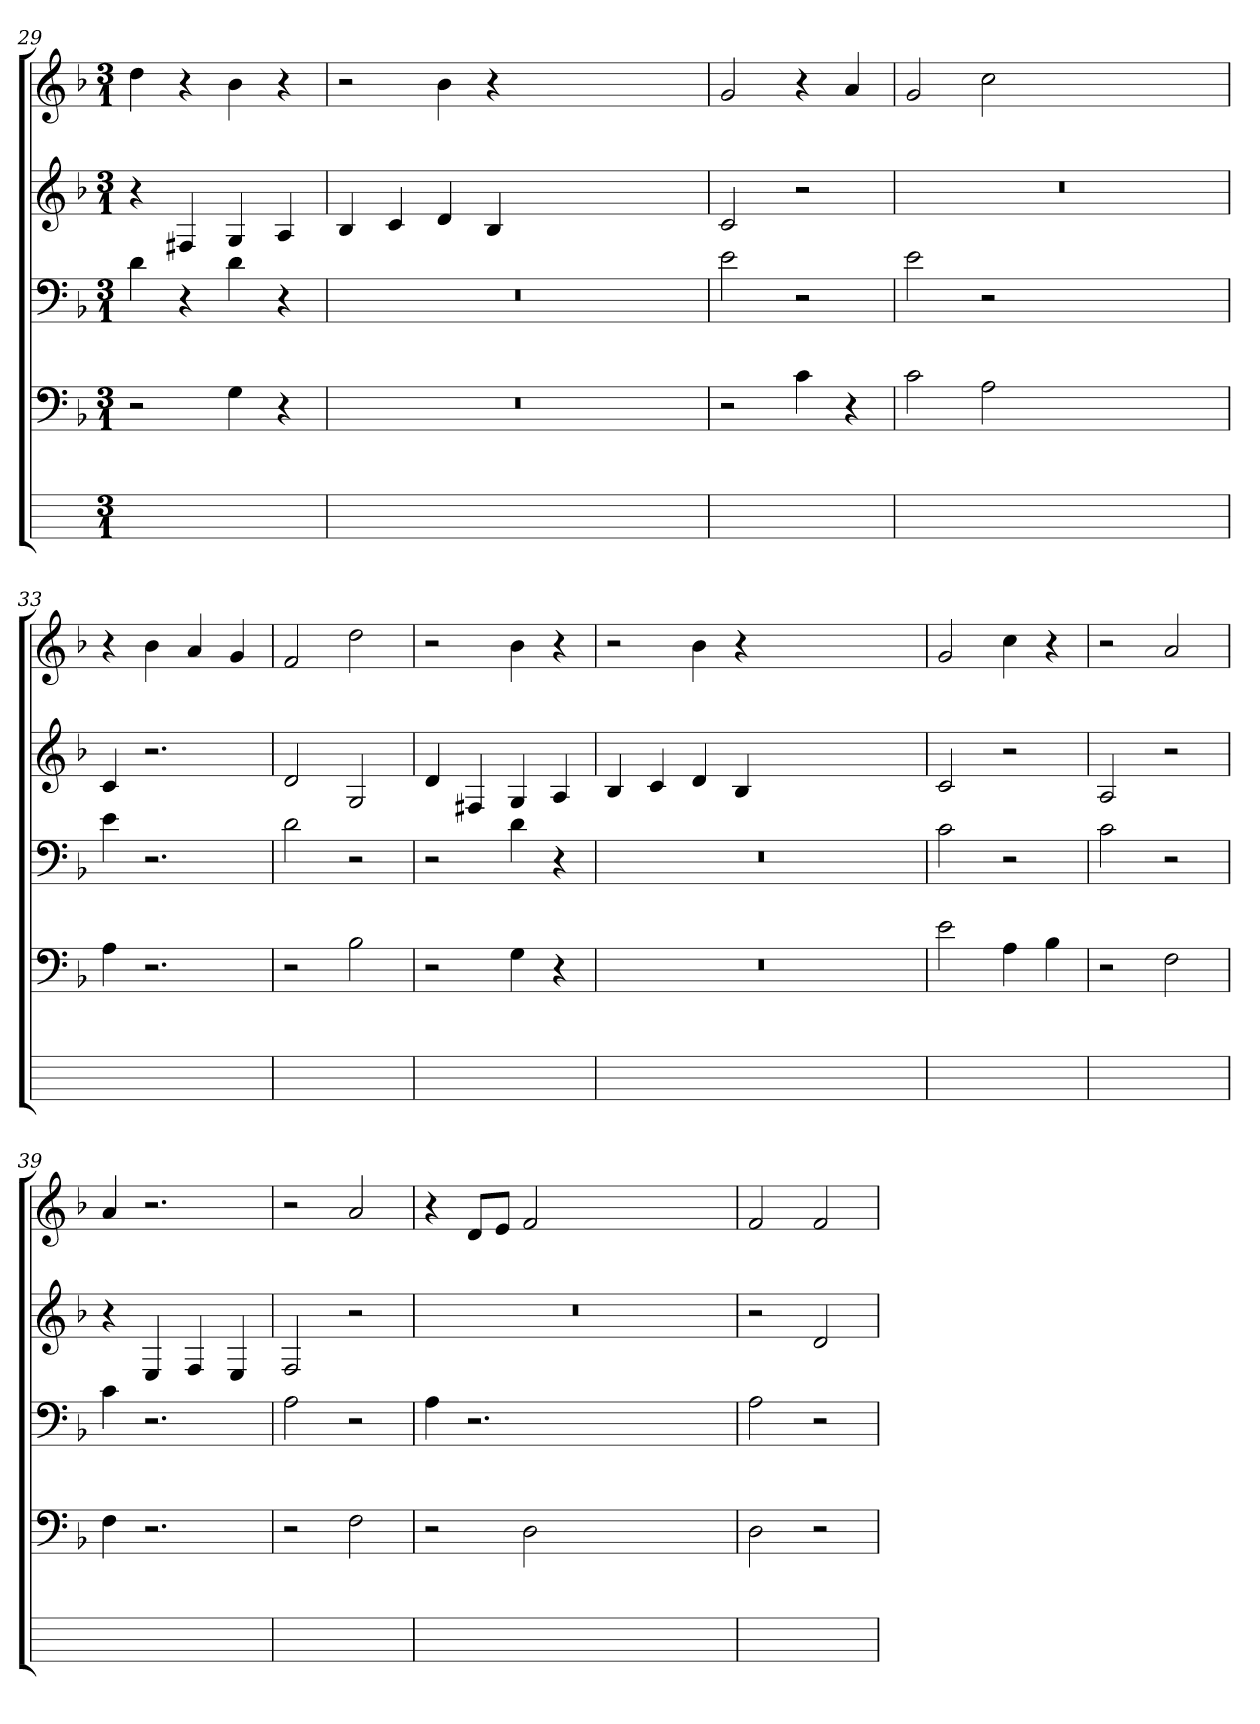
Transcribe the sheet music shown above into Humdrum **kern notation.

**kern	**kern	**kern	**kern	**kern
*part5	*part4	*part3	*part2	*part1
*staff5	*staff4	*staff3	*staff2	*staff1
*	*clefF4	*clefF4	*clefG2	*clefG2
*	*k[b-]	*k[b-]	*k[b-]	*k[b-]
*	*F:	*F:	*F:	*F:
*M3/1	*M3/1	*M3/1	*M3/1	*M3/1
=29	=29	=29	=29	=29
1ryy	2r	4di	4r	4ddi
.	.	4r	4F#Xj	4r
.	4G	4di	4G	4b-
.	4r	4r	4A	4r
=30	=30	=30	=30	=30
0.ryy	0.r	0.r	4B-	2r
.	.	.	4c	.
.	.	.	4d	4b-i
.	.	.	4B-	4r
.	.	.	0ryy	0ryy
=31	=31	=31	=31	=31
1ryy	2r	2e	2c	2g
.	4c	2r	2r	4r
.	4r	.	.	4a
=32	=32	=32	=32	=32
0.ryy	2ci	2ei	0.r	2g
.	2A	2r	.	2cc
.	0ryy	0ryy	.	0ryy
=33	=33	=33	=33	=33
1ryy	4A	4ei	4c	4r
.	2.r	2.r	2.r	4b-
.	.	.	.	4a
.	.	.	.	4g
=34	=34	=34	=34	=34
1ryy	2r	2d	2d	2f
.	2B-	2r	2G	2dd
=35	=35	=35	=35	=35
1ryy	2r	2r	4dZ	2r
.	.	.	4F#Xj	.
.	4G	4di	4G	4b-
.	4r	4r	4A	4r
=36	=36	=36	=36	=36
0.ryy	0.r	0.r	4B-	2r
.	.	.	4c	.
.	.	.	4d	4b-i
.	.	.	4B-	4r
.	.	.	0ryy	0ryy
=37	=37	=37	=37	=37
1ryy	2eV	2c	2c	2gV
.	4A	2r	2r	4cc
.	4B-V	.	.	4r
=38	=38	=38	=38	=38
1ryy	2r	2ci	2A	2r
.	2F	2r	2r	2a
=39	=39	=39	=39	=39
1ryy	4F	4ci	4r	4a
.	2.r	2.r	4EZ	2.r
.	.	.	4F	.
.	.	.	4EZ	.
=40	=40	=40	=40	=40
1ryy	2r	2A	2F	2r
.	2F	2r	2r	2a
=41	=41	=41	=41	=41
0.ryy	2r	4Ai	0.r	4r
.	.	2.r	.	8dZL
.	.	.	.	8eZJ
.	2D	.	.	2f
.	0ryy	0ryy	.	0ryy
=42	=42	=42	=42	=42
1ryy	2D	2Ai	2r	2f
.	2r	2r	2d	2fi
=	=	=	=	=
*-	*-	*-	*-	*-
